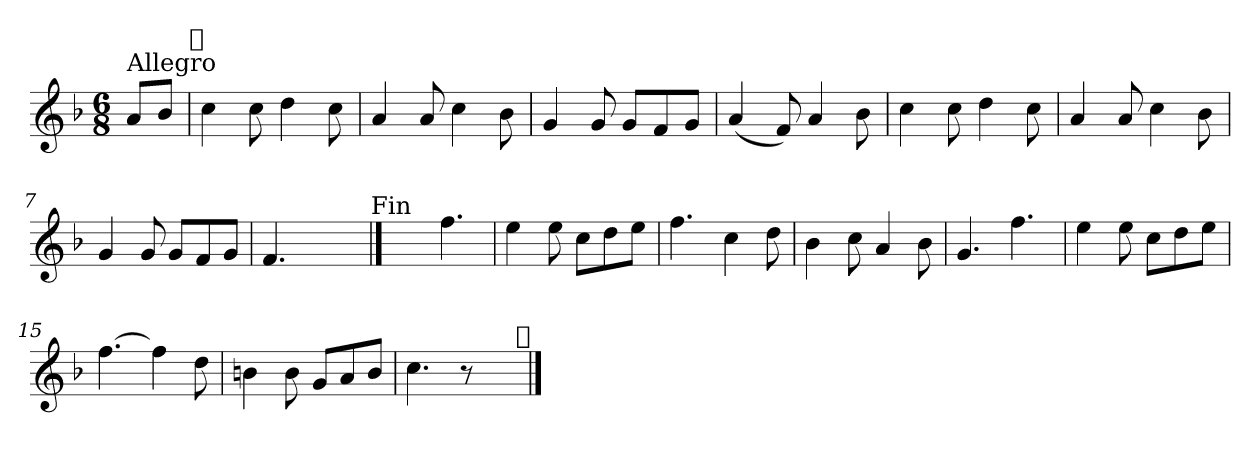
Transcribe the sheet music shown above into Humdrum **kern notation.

**kern
*part1
*staff1
*clefG2
*k[b-]
*F:
*M6/8
=
!LO:TX:a:t=Allegro
8a/L
8b-/J
!LO:TX:a:t=𝄋
=1
4cc\
8cc\
4dd\
8cc\
=2
4a/
8a/
4cc\
8b-\
=3
4g/
8g/
8g/L
8f/
8g/J
=4
(<4a/
8f/)
4a/
8b-\
=5
4cc\
8cc\
4dd\
8cc\
=6
4a/
8a/
4cc\
8b-\
!!LO:LB:g=z
=7
4g/
8g/
8g/L
8f/
8g/J
=8
4.f/
4.ryy
!LO:TX:a:t=Fin
==9
4.ryy
4.ff\
=10
4ee\
8ee\
8cc\L
8dd\
8ee\J
=11
4.ff\
4cc\
8dd\
=12
4b-\
8cc\
4a/
8b-\
=13
4.g/
4.ff\
!!LO:LB:g=z
=14
4ee\
8ee\
8cc\L
8dd\
8ee\J
=15
[4.ff\
4ff\]
8dd\
=16
4bn\
8b\
8g/L
8a/
8b/J
=17
4.cc\
8r
4ryy
!LO:TX:a:t=𝄋
==
*-
